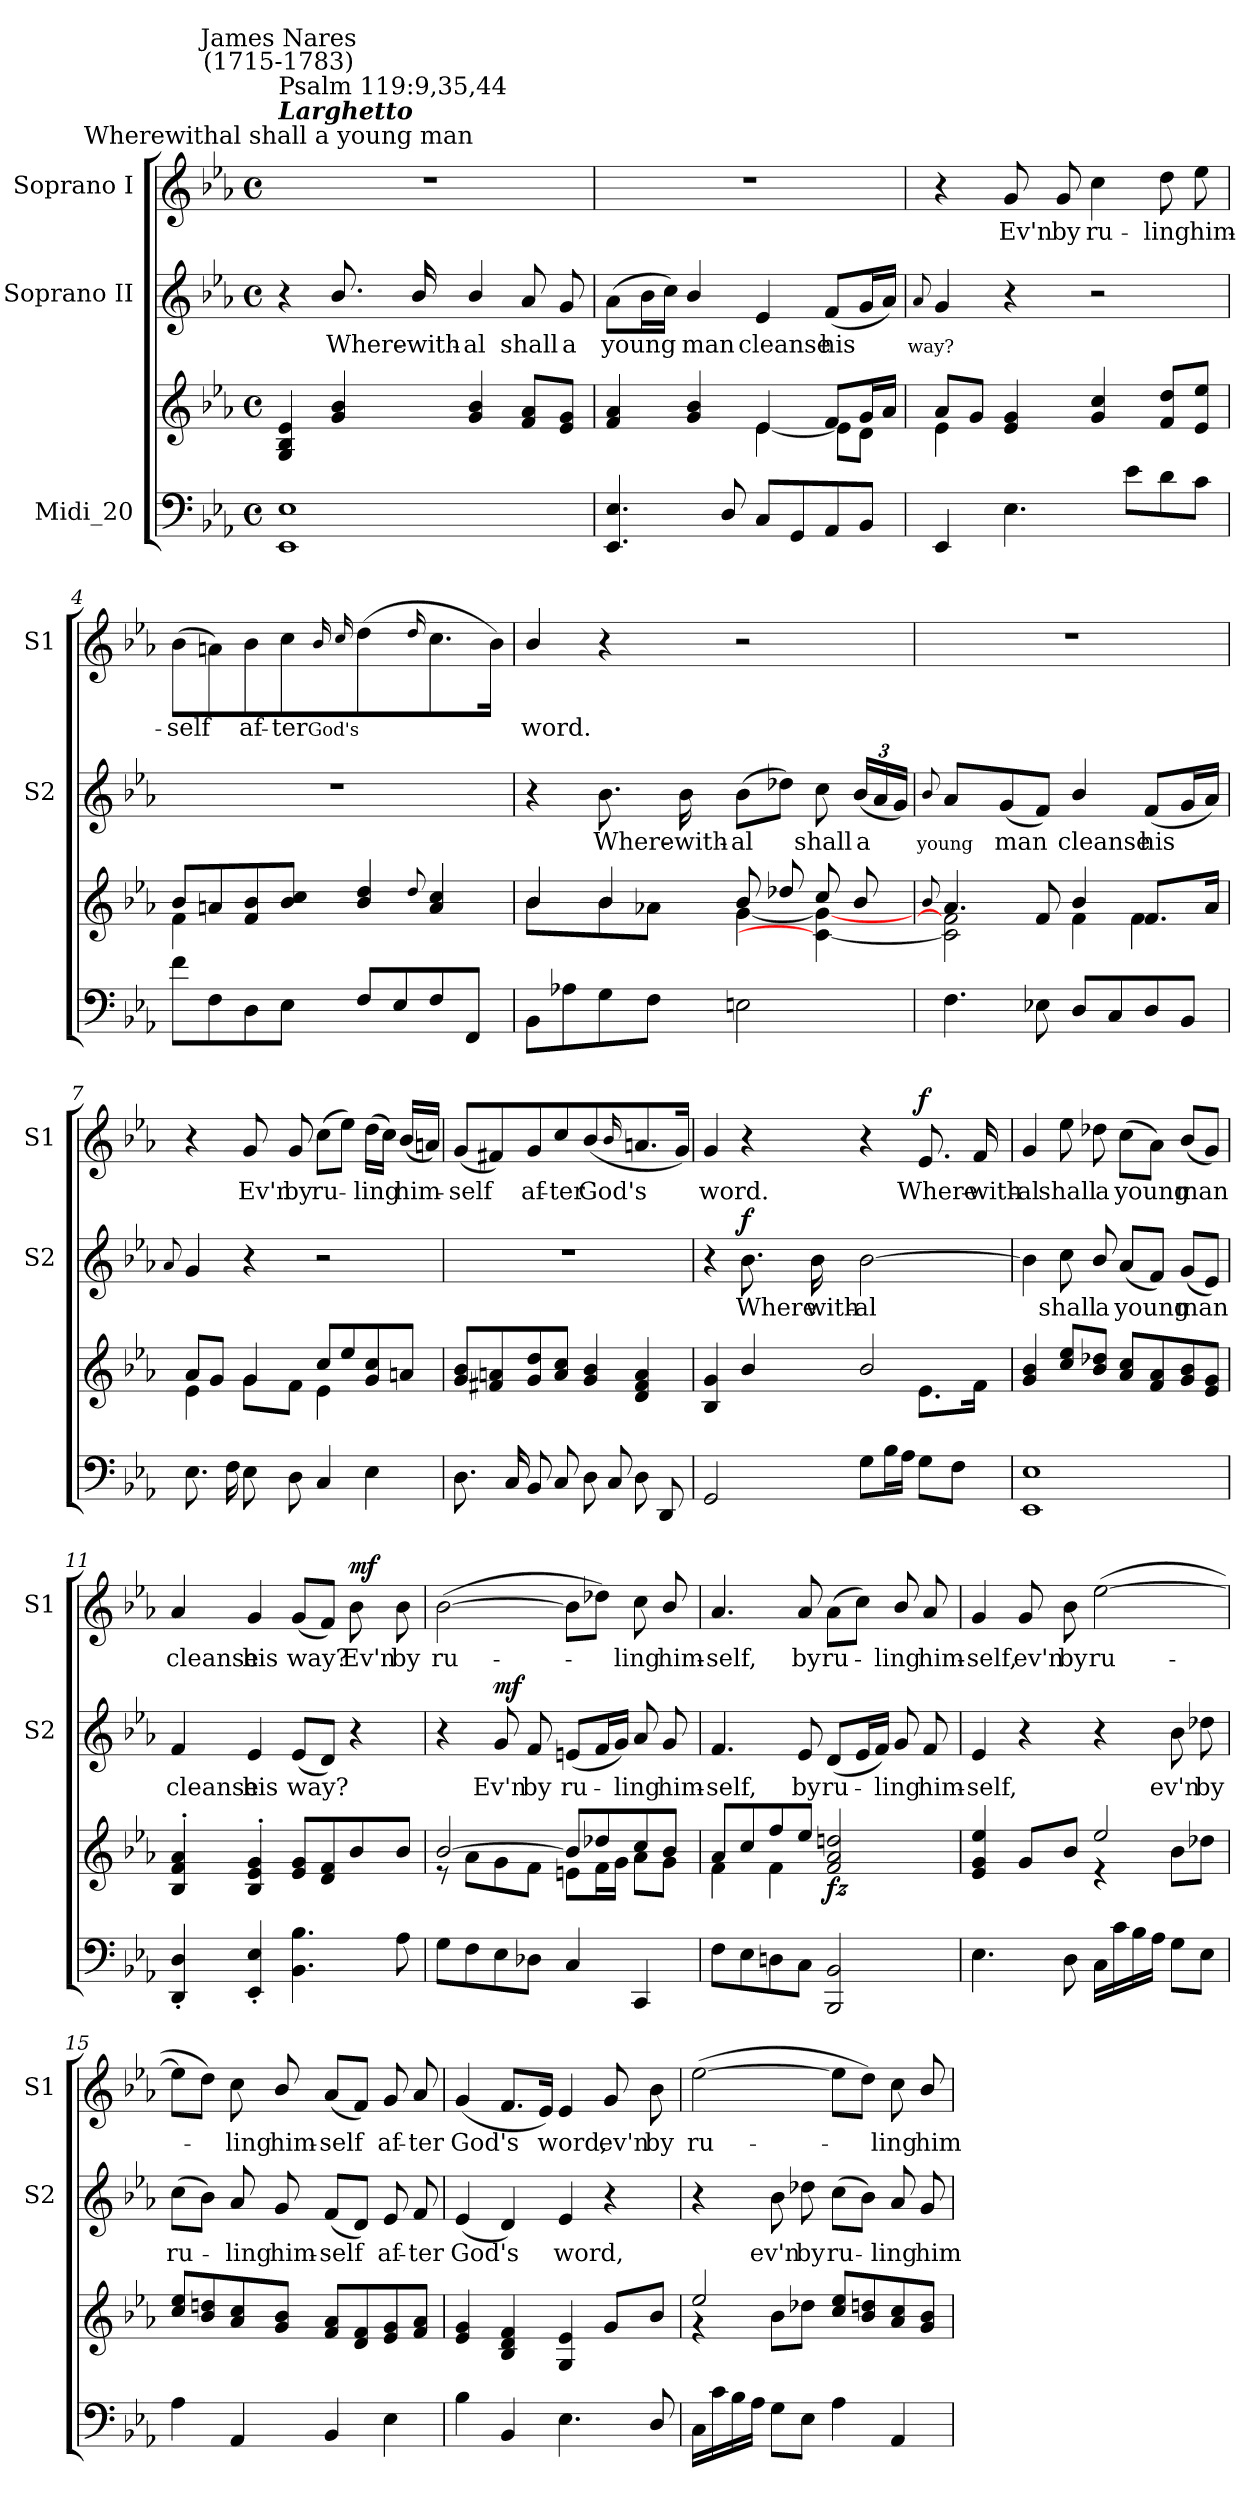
**kern	**kern	**dynam	**kern	**text	**dynam	**kern	**text	**dynam
*part3	*part3	*part3	*part2	*part2	*part2	*part1	*part1	*part1
*staff4	*staff3	*staff3/4	*staff2	*staff2	*staff2	*staff1	*staff1	*staff1
*I"Midi_20	*	*	*I"Soprano II	*	*	*I"Soprano I	*	*
*	*	*	*I'S2	*	*	*I'S1	*	*
*clefF4	*clefG2	*	*clefG2	*	*	*clefG2	*	*
*k[b-e-a-]	*k[b-e-a-]	*	*k[b-e-a-]	*	*	*k[b-e-a-]	*	*
*E-:	*E-:	*	*E-:	*	*	*E-:	*	*
*M4/4	*M4/4	*	*M4/4	*	*	*M4/4	*	*
*met(c)	*met(c)	*	*met(c)	*	*	*met(c)	*	*
=1	=1	=1	=1	=1	=1	=1	=1	=1
*	*^	*	*	*	*	*	*	*
!	!	!	!	!	!	!	!LO:TX:a:cj:t=Wherewithal shall a young man	!	!
!	!	!	!	!	!	!	!LO:TX:a:Bi:t=Larghetto	!	!
!	!	!	!	!	!	!	!LO:TX:a:t=Psalm 119&colon;9,35,44	!	!
!	!	!	!	!	!	!	!LO:TX:a:cj:t=James Nares\n(1715-1783)	!	!
1EE- 1E-	4G/ 4B-/ 4e-/	1ryy	.	4r	.	.	1r	.	.
!	!	!	!	!	!LO:LY:b	!	!	!	!
.	4g/ 4b-/	.	.	8.b-/	Where-	.	.	.	.
!	!	!	!	!	!LO:LY:b	!	!	!	!
.	.	.	.	16b-/	-with-	.	.	.	.
!	!	!	!	!	!LO:LY:b	!	!	!	!
.	4g/ 4b-/	.	.	4b-/	-al	.	.	.	.
!	!	!	!	!	!LO:LY:b	!	!	!	!
.	8f/ 8a-/L	.	.	8a-	shall	.	.	.	.
!	!	!	!	!	!LO:LY:b	!	!	!	!
.	8e-/ 8g/J	.	.	8g	a	.	.	.	.
=2	=2	=2	=2	=2	=2	=2	=2	=2	=2
!	!	!	!	!	!LO:LY:b	!	!	!	!
4.EE- 4.E-	4f/ 4a-/	2ryy	.	(>8a-L	young	.	1r	.	.
.	.	.	.	16b-L	.	.	.	.	.
.	.	.	.	16ccJJ)	.	.	.	.	.
!	!	!	!	!	!LO:LY:b	!	!	!	!
.	4g/ 4b-/	.	.	4b-/	man	.	.	.	.
8D/	.	.	.	.	.	.	.	.	.
!	!	!	!	!	!LO:LY:b	!	!	!	!
8CL	4e-/	[4e-\	.	4e-	cleanse	.	.	.	.
8GG	.	.	.	.	.	.	.	.	.
!	!	!	!	!	!LO:LY:b	!	!	!	!
8AA-	8f/L	8e-\L]	.	(<8fL	his	.	.	.	.
8BB-J	16g/L	8d\J	.	16gL	.	.	.	.	.
.	16a-/JJ	.	.	16a-JJ)	.	.	.	.	.
=3	=3	=3	=3	=3	=3	=3	=3	=3	=3
!	!	!	!	!	!LO:LY:b	!	!	!	!
.	.	.	.	8qqa-L	way?	.	.	.	.
4EE-	8a-/L	4e-\	.	4g	.	.	4r	.	.
.	8g/J	.	.	.	.	.	.	.	.
!	!	!	!	!	!	!	!	!LO:LY:b	!
4.E-	4e-/ 4g/	2.ryy	.	4r	.	.	8g	Ev'n	.
!	!	!	!	!	!	!	!	!LO:LY:b	!
.	.	.	.	.	.	.	8g	by	.
!	!	!	!	!	!	!	!	!LO:LY:b	!
.	4g/ 4cc/	.	.	2r	.	.	4cc	ru-	.
8e-L	.	.	.	.	.	.	.	.	.
!	!	!	!	!	!	!	!	!LO:LY:b	!
8d	8f/ 8dd/L	.	.	.	.	.	8dd	-ling	.
!	!	!	!	!	!	!	!	!LO:LY:b	!
8cJ	8e-/ 8ee-/J	.	.	.	.	.	8ee-	him-	.
!!LO:LB:g=z
=4	=4	=4	=4	=4	=4	=4	=4	=4	=4
!	!	!	!	!	!	!	!	!LO:LY:b	!
8fL	8b-/L	4f\	.	1r	.	.	(<8b-L	-self	.
8F	8an/	.	.	.	.	.	8anJ)	.	.
!	!	!	!	!	!	!	!	!LO:LY:b	!
8D	8f/ 8b-/	4ryy	.	.	.	.	8b-	af-	.
!	!	!	!	!	!	!	!	!LO:LY:b	!
8E-J	8b-/ 8cc/J	.	.	.	.	.	8cc	-ter	.
!	!	!	!	!	!	!	!	!LO:LY:b	!
.	.	.	.	.	.	.	16qqb-/LL	God's	.
.	.	.	.	.	.	.	16qqcc/JJ	.	.
8FL	4b-/ 4dd/	2ryy	.	.	.	.	(>4dd	.	.
8E-	.	.	.	.	.	.	.	.	.
.	8qqdd/	.	.	.	.	.	16qqdd/LL	.	.
8F	4a/ 4cc/	.	.	.	.	.	8.cc	.	.
8FFJ	.	.	.	.	.	.	.	.	.
.	.	.	.	.	.	.	16b-J)	.	.
=5	=5	=5	=5	=5	=5	=5	=5	=5	=5
!	!	!	!	!	!	!	!	!LO:LY:b	!
8BB-L	4b-/	4b-\	.	4r	.	.	4b-/	word.	.
8A-X	.	.	.	.	.	.	.	.	.
!	!	!	!	!	!LO:LY:b	!	!	!	!
8G	4b-/	8b-\	.	8.b-	Where-	.	4r	.	.
8FJ	.	8a-X\J	.	.	.	.	.	.	.
!	!	!	!	!	!LO:LY:b	!	!	!	!
.	.	.	.	16b-	-with-	.	.	.	.
!	!	!	!	!	!LO:LY:b	!	!	!	!
2En	8b-/L	[4g\	.	(>8b-L	-al	.	2r	.	.
.	8dd-X/	.	.	8dd-XJ)	.	.	.	.	.
!	!	!	!	!	!LO:LY:b	!	!	!	!
.	8cc/	4c\_ 4g\_	.	8cc	shall	.	.	.	.
!	!	!	!	!	!LO:LY:b	!	!	!	!
.	8b-/	.	.	(<24b-LL	a	.	.	.	.
.	.	.	.	24a-	.	.	.	.	.
.	.	.	.	24gJJ)	.	.	.	.	.
=6	=6	=6	=6	=6	=6	=6	=6	=6	=6
!	!	!	!	!	!LO:LY:b	!	!	!	!
.	8qqb-/	.	.	8qqb-/L	young	.	.	.	.
4.F	4.a-/	2c\] 2f\]	.	4a-	.	.	1r	.	.
!	!	!	!	!	!LO:LY:b	!	!	!	!
.	.	.	.	(<8g	man	.	.	.	.
8E-X	8f/	.	.	8fJ)	.	.	.	.	.
!	!	!	!	!	!LO:LY:b	!	!	!	!
8DL	4b-/	4f\	.	4b-/	cleanse	.	.	.	.
8C	.	.	.	.	.	.	.	.	.
!	!	!	!	!	!LO:LY:b	!	!	!	!
8D	8.f/L	4f\	.	(<8fL	his	.	.	.	.
8BB-J	.	.	.	16gL	.	.	.	.	.
.	16a-/J	.	.	16a-JJ)	.	.	.	.	.
!!LO:LB:g=z
=7	=7	=7	=7	=7	=7	=7	=7	=7	=7
.	.	.	.	8qqa-	.	.	.	.	.
8.E-L	8a-/L	4e-\	.	4g	.	.	4r	.	.
.	8g/J	.	.	.	.	.	.	.	.
16FL	.	.	.	.	.	.	.	.	.
!	!	!	!	!	!	!	!	!LO:LY:b	!
8E-	4g/	8g\L	.	4r	.	.	8g	Ev'n	.
!	!	!	!	!	!	!	!	!LO:LY:b	!
8DJ	.	8f\J	.	.	.	.	8g	by	.
!	!	!	!	!	!	!	!	!LO:LY:b	!
4C	8cc/L	4e-\	.	2r	.	.	(>8ccL	ru-	.
.	8ee-/	.	.	.	.	.	8ee-J)	.	.
!	!	!	!	!	!	!	!	!LO:LY:b	!
4E-	8g/ 8cc/	4ryy	.	.	.	.	(>16ddLL	-ling	.
.	.	.	.	.	.	.	16ccJJ)	.	.
!	!	!	!	!	!	!	!	!LO:LY:b	!
.	8an/J	.	.	.	.	.	(<16b-LL	him-	.
.	.	.	.	.	.	.	16anJJ)	.	.
=8	=8	=8	=8	=8	=8	=8	=8	=8	=8
!	!	!	!	!	!	!	!	!LO:LY:b	!
8.DL	8g/ 8b-/L	1ryy	.	1r	.	.	(<8gL	self	.
.	8f#X/ 8an/	.	.	.	.	.	8f#XJ)	.	.
16CL	.	.	.	.	.	.	.	.	.
!	!	!	!	!	!	!	!	!LO:LY:b	!
8BB-	8g/ 8dd/	.	.	.	.	.	8g	af-	.
!	!	!	!	!	!	!	!	!LO:LY:b	!
8CJ	8a/ 8cc/J	.	.	.	.	.	8cc	-ter	.
!	!	!	!	!	!	!	!	!LO:LY:b	!
8DL	4g/ 4b-/	.	.	.	.	.	(<4b-/	God's	.
8C	.	.	.	.	.	.	.	.	.
.	.	.	.	.	.	.	16qqb-/LL	.	.
8D	4d/ 4f#/ 4a/	.	.	.	.	.	8.an	.	.
8DDJ	.	.	.	.	.	.	.	.	.
.	.	.	.	.	.	.	16gJ)	.	.
=9	=9	=9	=9	=9	=9	=9	=9	=9	=9
!	!	!	!	!	!	!	!	!LO:LY:b	!
2GG	4B-/ 4g/	2ryy	.	4r	.	.	4g	word.	.
!	!	!	!	!	!LO:LY:b	!LO:DY:b	!	!	!
.	4b-/	.	.	8.b-	Where-	f	4r	.	.
!	!	!	!	!	!LO:LY:b	!	!	!	!
.	.	.	.	16b-	-with-	.	.	.	.
!	!	!	!	!	!LO:LY:b	!	!	!	!
8GL	2b-/	4ryy	.	[2b-	-al	.	4r	.	.
16B-L	.	.	.	.	.	.	.	.	.
16A-JJ	.	.	.	.	.	.	.	.	.
!	!	!	!	!	!	!	!	!LO:LY:b	!LO:DY:b
8GL	.	8.e-\L	.	.	.	.	8.e-	Where-	f
8FJ	.	.	.	.	.	.	.	.	.
!	!	!	!	!	!	!	!	!LO:LY:b	!
.	.	16f\J	.	.	.	.	16f	-with-	.
!!LO:LB:g=z
=10	=10	=10	=10	=10	=10	=10	=10	=10	=10
!	!	!	!	!	!	!	!	!LO:LY:b	!
1EE- 1E-	4g/ 4b-/	1ryy	.	4b-]	.	.	4g	-al	.
!	!	!	!	!	!LO:LY:b	!	!	!LO:LY:b	!
.	8cc/ 8ee-/L	.	.	8cc	shall	.	8ee-	shall	.
!	!	!	!	!	!LO:LY:b	!	!	!LO:LY:b	!
.	8b-/ 8dd-X/J	.	.	8b-/	a	.	8dd-X	a	.
!	!	!	!	!	!LO:LY:b	!	!	!LO:LY:b	!
.	8a-/ 8cc/L	.	.	(<8a-L	young	.	(>8ccL	young	.
.	8f/ 8a-/	.	.	8fJ)	.	.	8a-J)	.	.
!	!	!	!	!	!LO:LY:b	!	!	!LO:LY:b	!
.	8g/ 8b-/	.	.	(<8gL	man	.	(<8b-L	man	.
.	8e-/ 8g/J	.	.	8e-J)	.	.	8gJ)	.	.
=11	=11	=11	=11	=11	=11	=11	=11	=11	=11
!	!	!	!	!	!LO:LY:b	!	!	!LO:LY:b	!
4DD' 4D'	4B-/' 4f/' 4a-/'	1ryy	.	4f	cleanse	.	4a-	cleanse	.
!	!	!	!	!	!LO:LY:b	!	!	!LO:LY:b	!
4EE-' 4E-'	4B-/' 4e-/' 4g/'	.	.	4e-	his	.	4g	his	.
!	!	!	!	!	!LO:LY:b	!	!	!LO:LY:b	!
4.BB- 4.B-	8e-/ 8g/L	.	.	(<8e-L	way?	.	(<8gL	way?	.
.	8d/ 8f/	.	.	8dJ)	.	.	8fJ)	.	.
!	!	!	!	!	!	!	!	!LO:LY:b	!LO:DY:b
.	8b-/	.	.	4r	.	.	8b-	Ev'n	mf
!	!	!	!	!	!	!	!	!LO:LY:b	!
8A-	8b-/J	.	.	.	.	.	8b-	by	.
=12	=12	=12	=12	=12	=12	=12	=12	=12	=12
!	!	!	!	!	!	!	!	!LO:LY:b	!
8GL	[2b-/	8r	.	4r	.	.	(>[2b-	ru-	.
8F	.	8a-\L	.	.	.	.	.	.	.
!	!	!	!	!	!LO:LY:b	!LO:DY:b	!	!	!
8E-	.	8g\	.	8g	Ev'n	mf	.	.	.
!	!	!	!	!	!LO:LY:b	!	!	!	!
8D-XJ	.	8f\J	.	8f	by	.	.	.	.
!	!	!	!	!	!LO:LY:b	!	!	!	!
4C	8b-/L]	8en\L	.	(<8enL	ru-	.	8b-L]	.	.
.	8dd-X/	16f\L	.	16fL	.	.	8dd-XJ)	.	.
.	.	16g\JJ	.	16gJJ)	.	.	.	.	.
!	!	!	!	!	!LO:LY:b	!	!	!LO:LY:b	!
4CC	8cc/	8a-\L	.	8a-	ling	.	8cc	ling	.
!	!	!	!	!	!LO:LY:b	!	!	!LO:LY:b	!
.	8b-/J	8g\J	.	8g	him-	.	8b-/	him-	.
!!LO:LB:g=z
=13	=13	=13	=13	=13	=13	=13	=13	=13	=13
!	!	!	!	!	!LO:LY:b	!	!	!LO:LY:b	!
8FL	8a-/L	4f\	.	4.f	-self,	.	4.a-	-self,	.
8E-	8cc/	.	.	.	.	.	.	.	.
8Dn	8ff/	4f\	.	.	.	.	.	.	.
!	!	!	!	!	!LO:LY:b	!	!	!LO:LY:b	!
8CJ	8ee-/J	.	.	8e-	by	.	8a-	by	.
!	!	!	!LO:DY:b	!	!LO:LY:b	!	!	!LO:LY:b	!
2BBB- 2BB-	2f/ 2a-/ 2ddn/	2ryy	fz	(<8dL	ru-	.	(>8a-L	ru-	.
.	.	.	.	16e-L	.	.	8ccJ)	.	.
.	.	.	.	16fJJ)	.	.	.	.	.
!	!	!	!	!	!LO:LY:b	!	!	!LO:LY:b	!
.	.	.	.	8g	-ling	.	8b-/	ling	.
!	!	!	!	!	!LO:LY:b	!	!	!LO:LY:b	!
.	.	.	.	8f	him-	.	8a-	him-	.
=14	=14	=14	=14	=14	=14	=14	=14	=14	=14
!	!	!	!	!	!LO:LY:b	!	!	!LO:LY:b	!
4.E-	4e-/ 4g/ 4ee-/	2ryy	.	4e-	-self,	.	4g	-self,	.
!	!	!	!	!	!	!	!	!LO:LY:b	!
.	8g/L	.	.	4r	.	.	8g	ev'n	.
!	!	!	!	!	!	!	!	!LO:LY:b	!
8D	8b-/J	.	.	.	.	.	8b-	by	.
!	!	!	!	!	!	!	!	!LO:LY:b	!
16CLL	2ee-/	4r	.	4r	.	.	(>[2ee-	ru-	.
16c	.	.	.	.	.	.	.	.	.
16B-	.	.	.	.	.	.	.	.	.
16A-JJ	.	.	.	.	.	.	.	.	.
!	!	!	!	!	!LO:LY:b	!	!	!	!
8GL	.	8b-\L	.	8b-	ev'n	.	.	.	.
!	!	!	!	!	!LO:LY:b	!	!	!	!
8E-J	.	8dd-X\J	.	8dd-X	by	.	.	.	.
=15	=15	=15	=15	=15	=15	=15	=15	=15	=15
!	!	!	!	!	!LO:LY:b	!	!	!	!
4A-	8cc/ 8ee-/L	1ryy	.	(>8ccL	ru-	.	8ee-L]	.	.
.	8b-/ 8ddn/	.	.	8b-J)	.	.	8ddJ)	.	.
!	!	!	!	!	!LO:LY:b	!	!	!LO:LY:b	!
4AA-	8a-/ 8cc/	.	.	8a-	ling	.	8cc	ling	.
!	!	!	!	!	!LO:LY:b	!	!	!LO:LY:b	!
.	8g/ 8b-/J	.	.	8g	him-	.	8b-/	him-	.
!	!	!	!	!	!LO:LY:b	!	!	!LO:LY:b	!
4BB-	8f/ 8a-/L	.	.	(<8fL	-self	.	(<8a-L	-self	.
.	8d/ 8f/	.	.	8dJ)	.	.	8fJ)	.	.
!	!	!	!	!	!LO:LY:b	!	!	!LO:LY:b	!
4E-	8e-/ 8g/	.	.	8e-	af-	.	8g	af-	.
!	!	!	!	!	!LO:LY:b	!	!	!LO:LY:b	!
.	8f/ 8a-/J	.	.	8f	-ter	.	8a-	-ter	.
!!LO:LB:g=z
=16	=16	=16	=16	=16	=16	=16	=16	=16	=16
!	!	!	!	!	!LO:LY:b	!	!	!LO:LY:b	!
4B-	4e-/ 4g/	1ryy	.	(<4e-	God's	.	(<4g	God's	.
4BB-	4B-/ 4d/ 4f/	.	.	4d)	.	.	8.fL	.	.
.	.	.	.	.	.	.	16e-J)	.	.
!	!	!	!	!	!LO:LY:b	!	!	!LO:LY:b	!
4.E-	4G/ 4e-/	.	.	4e-	word,	.	4e-	word,	.
!	!	!	!	!	!	!	!	!LO:LY:b	!
.	8g/L	.	.	4r	.	.	8g	ev'n	.
!	!	!	!	!	!	!	!	!LO:LY:b	!
8D/	8b-/J	.	.	.	.	.	8b-	by	.
=17	=17	=17	=17	=17	=17	=17	=17	=17	=17
!	!	!	!	!	!	!	!	!LO:LY:b	!
16CLL	2ee-/	4r	.	4r	.	.	(>[2ee-	ru-	.
16c	.	.	.	.	.	.	.	.	.
16B-	.	.	.	.	.	.	.	.	.
16A-JJ	.	.	.	.	.	.	.	.	.
!	!	!	!	!	!LO:LY:b	!	!	!	!
8GL	.	8b-\L	.	8b-	ev'n	.	.	.	.
!	!	!	!	!	!LO:LY:b	!	!	!	!
8E-J	.	8dd-X\J	.	8dd-X	by	.	.	.	.
!	!	!	!	!	!LO:LY:b	!	!	!	!
4A-	8cc/ 8ee-/L	2ryy	.	(>8ccL	ru-	.	8ee-L]	.	.
.	8b-/ 8ddn/	.	.	8b-J)	.	.	8ddJ)	.	.
!	!	!	!	!	!LO:LY:b	!	!	!LO:LY:b	!
4AA-	8a-/ 8cc/	.	.	8a-	ling	.	8cc	ling	.
!	!	!	!	!	!LO:LY:b	!	!	!LO:LY:b	!
.	8g/ 8b-/J	.	.	8g	him-	.	8b-/	him-	.
*	*v	*v	*	*	*	*	*	*	*
=	=	=	=	=	=	=	=	=
*-	*-	*-	*-	*-	*-	*-	*-	*-
